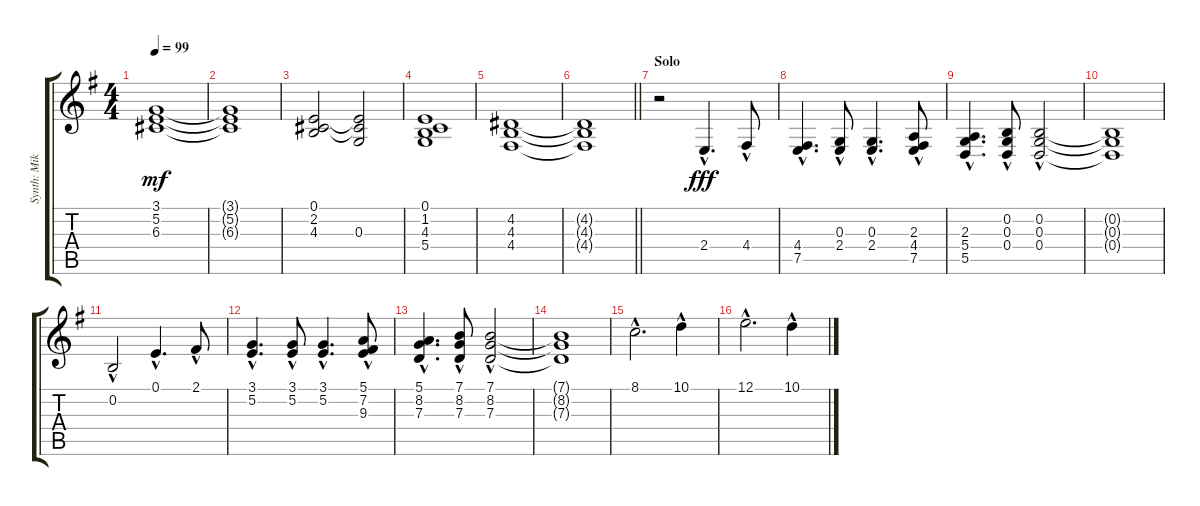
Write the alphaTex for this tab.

\track ("Synth: Mike" "Synth: Mik") {instrument stringensemble1}
\staff {score tabs}
\tuning (E4 B3 G3 D3 A2 E2) {hide}
\ts (4 4)
\tempo 99
\clef g2
\ks g
(3.1 5.2 6.3).1{dy mf} |
(3.1{t} 5.2{t} 6.3{t}).1 |
(0.1 2.2 4.3).2 (0.1{t} 2.2{t} 0.3).2 |
(0.1 1.2 4.3 5.4).1 |
(4.2 4.3 4.4).1 |
\barLineRight lightlight
(4.2{t} 4.3{t} 4.4{t}).1 |
\section ("" "Solo")
r.2{volume 13} 2.4{hac}.4{d dy fff} 4.4{hac}.8 |
(4.4{hac} 7.5{hac}).4{d} (0.3{hac} 2.4{hac}).8 (0.3{hac} 2.4{hac}).4{d} (2.3{hac} 4.4{hac} 7.5{hac}).8 |
(2.3{hac} 5.4{hac} 5.5{hac}).4{d} (0.2{hac} 0.3{hac} 0.4{hac}).8 (0.2{hac} 0.3{hac} 0.4{hac}).2 |
(0.2{t} 0.3{t} 0.4{t}).1 |
0.2{hac}.2 0.1{hac}.4{d} 2.1{hac}.8 |
(3.1{hac} 5.2{hac}).4{d} (3.1{hac} 5.2{hac}).8 (3.1{hac} 5.2{hac}).4{d} (5.1{hac} 7.2{hac} 9.3{hac}).8 |
(5.1{hac} 8.2{hac} 7.3{hac}).4{d} (7.1{hac} 8.2{hac} 7.3{hac}).8 (7.1{hac} 8.2{hac} 7.3{hac}).2 |
(7.1{t} 8.2{t} 7.3{t}).1 |
8.1{hac}.2{d} 10.1{hac}.4 |
12.1{hac}.2{d} 10.1{hac}.4
